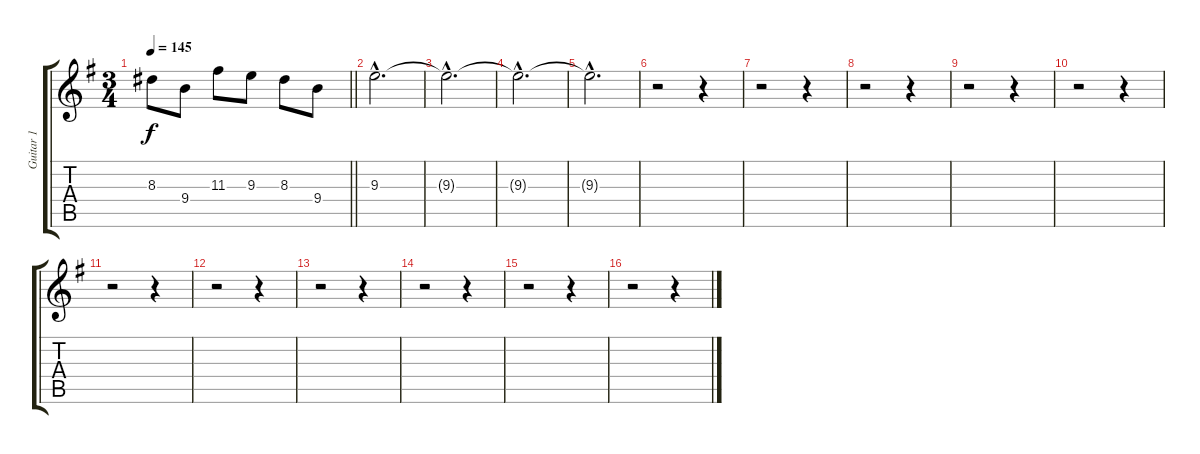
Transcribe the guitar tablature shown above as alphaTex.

\track ("Guitar 1" "Guitar 1") {instrument distortionguitar}
\staff {score tabs}
\tuning (E4 B3 G3 D3 A2 E2) {hide}
\ts (3 4)
\tempo 145
\clef g2
\barLineRight lightlight
\ks eminor
8.3.8{dy f} 9.4.8 11.3.8 9.3.8 8.3.8 9.4.8 |
9.3{hac}.2{d volume 0} |
9.3{hac t}.2{d} |
9.3{hac t}.2{d} |
9.3{hac t}.2{d} |
r.2 r.4 |
r.2 r.4 |
r.2 r.4 |
r.2 r.4 |
r.2 r.4 |
r.2 r.4 |
r.2 r.4 |
r.2 r.4 |
r.2 r.4 |
r.2 r.4 |
r.2 r.4
